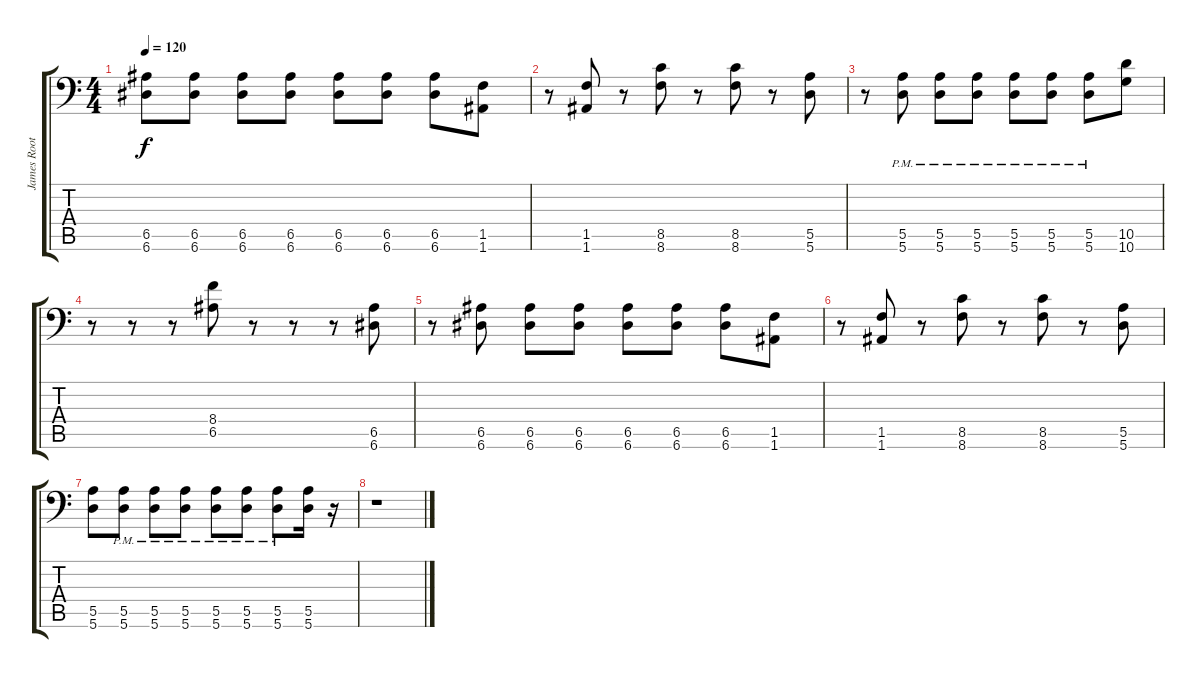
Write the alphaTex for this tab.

\track ("James Root" "James Root") {instrument overdrivenguitar}
\staff {score tabs}
\tuning (B3 Gb3 D3 A2 E2 A1) {hide}
\ts (4 4)
\tempo 120
\clef f4
\ks c
(6.5 6.6).8{dy f} (6.5 6.6).8 (6.5 6.6).8 (6.5 6.6).8 (6.5 6.6).8 (6.5 6.6).8 (6.5 6.6).8 (1.5 1.6).8 |
r.8 (1.5 1.6).8 r.8 (8.5 8.6).8 r.8 (8.5 8.6).8 r.8 (5.5 5.6).8 |
r.8 (5.5{pm} 5.6).8 (5.5{pm} 5.6{pm}).8 (5.5{pm} 5.6{pm}).8 (5.5{pm} 5.6{pm}).8 (5.5{pm} 5.6{pm}).8 (5.5{pm} 5.6{pm}).8 (10.5 10.6).8 |
r.8 r.8 r.8 (8.4 6.5).8 r.8 r.8 r.8 (6.5 6.6).8 |
r.8 (6.5 6.6).8 (6.5 6.6).8 (6.5 6.6).8 (6.5 6.6).8 (6.5 6.6).8 (6.5 6.6).8 (1.5 1.6).8 |
r.8 (1.5 1.6).8 r.8 (8.5 8.6).8 r.8 (8.5 8.6).8 r.8 (5.5 5.6).8 |
(5.5 5.6).8 (5.5{pm} 5.6{pm}).8 (5.5{pm} 5.6{pm}).8 (5.5{pm} 5.6{pm}).8 (5.5{pm} 5.6{pm}).8 (5.5{pm} 5.6{pm}).8 (5.5{pm} 5.6{pm}).8 (5.5 5.6).16 r.16 |
r.1
